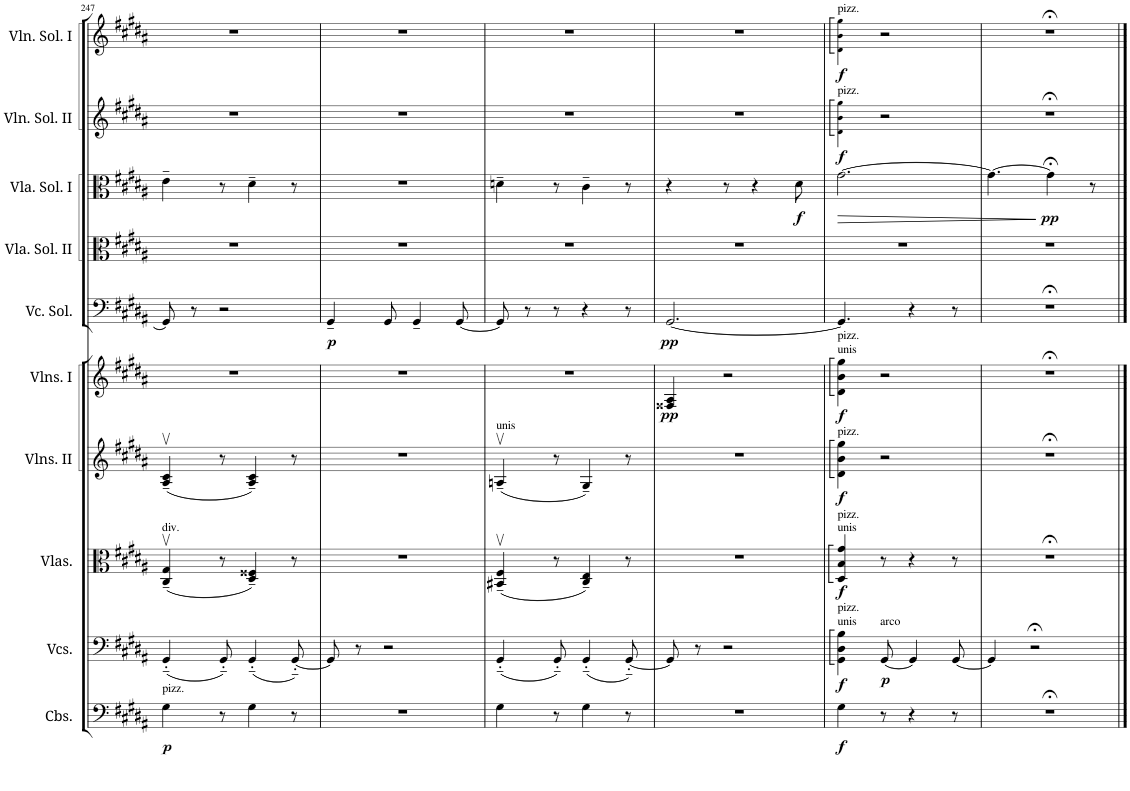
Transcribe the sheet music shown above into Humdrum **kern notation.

**kern	**dynam	**kern	**dynam	**kern	**dynam	**kern	**dynam	**kern	**dynam	**kern	**dynam	**kern	**kern	**dynam	**kern	**dynam	**kern	**dynam
*part10	*part10	*part9	*part9	*part8	*part8	*part7	*part7	*part6	*part6	*part5	*part5	*part4	*part3	*part3	*part2	*part2	*part1	*part1
*staff10	*staff10	*staff9	*staff9	*staff8	*staff8	*staff7	*staff7	*staff6	*staff6	*staff5	*staff5	*staff4	*staff3	*staff3	*staff2	*staff2	*staff1	*staff1
*I"Contrabasses	*	*I"Violoncellos	*	*I"Violas	*	*I"Violins II	*	*I"Violins I	*	*I"Violoncello Solo	*	*I"Viola Solo II	*I"Viola Solo I	*	*I"Violin Solo II	*	*I"Violin Solo I	*
*I'Cbs.	*	*I'Vcs.	*	*I'Vlas.	*	*I'Vlns. II	*	*I'Vlns. I	*	*I'Vc. Sol.	*	*I'Vla. Sol. II	*I'Vla. Sol. I	*	*I'Vln. Sol. II	*	*I'Vln. Sol. I	*
!!LO:PB:g=z
*clefF4	*	*clefF4	*	*clefC3	*	*clefG2	*	*clefG2	*	*clefF4	*	*clefC3	*clefC3	*	*clefG2	*	*clefG2	*
*Trd7c12	*	*	*	*	*	*	*	*	*	*	*	*	*	*	*	*	*	*
*k[f#c#g#d#a#]	*	*k[f#c#g#d#a#]	*	*k[f#c#g#d#a#]	*	*k[f#c#g#d#a#]	*	*k[f#c#g#d#a#]	*	*k[f#c#g#d#a#]	*	*k[f#c#g#d#a#]	*k[f#c#g#d#a#]	*	*k[f#c#g#d#a#]	*	*k[f#c#g#d#a#]	*
*M6/8	*	*M6/8	*	*M6/8	*	*M6/8	*	*M6/8	*	*M6/8	*	*M6/8	*M6/8	*	*M6/8	*	*M6/8	*
=247	=247	=247	=247	=247	=247	=247	=247	=247	=247	=247	=247	=247	=247	=247	=247	=247	=247	=247
!	!	!	!	!LO:TX:a:t=div.	!	!	!	!	!	!	!	!	!	!	!	!	!	!
!LO:TX:a:t=pizz.	!	!	!	!	!	!	!	!	!	!	!	!	!	!	!	!	!	!
!	!LO:DY:b	!	!	!	!	!	!	!	!	!	!	!	!	!	!	!	!	!
4G#\	p	(4GG#'~/	.	(4C#/v~ 4G#/v~	.	(4A#/v~ 4c#/v~	.	2.r	.	8GG#/]	.	2.r	4e~\	.	2.r	.	2.r	.
.	.	.	.	.	.	.	.	.	.	8r	.	.	.	.	.	.	.	.
8r	.	8GG#'~/)	.	8r	.	8r	.	.	.	2r	.	.	8r	.	.	.	.	.
4G#\	.	(4GG#'~/	.	4D#/~ 4F##X/~)	.	4A#/~ 4c#/~)	.	.	.	.	.	.	4d#~\	.	.	.	.	.
8r	.	[8GG#'~/)	.	8r	.	8r	.	.	.	.	.	.	8r	.	.	.	.	.
=248	=248	=248	=248	=248	=248	=248	=248	=248	=248	=248	=248	=248	=248	=248	=248	=248	=248	=248
!	!	!	!	!	!	!	!	!	!	!	!LO:DY:b	!	!	!	!	!	!	!
2.r	.	8GG#/]	.	2.r	.	2.r	.	2.r	.	4GG#~/	p	2.r	2.r	.	2.r	.	2.r	.
.	.	8r	.	.	.	.	.	.	.	.	.	.	.	.	.	.	.	.
.	.	2r	.	.	.	.	.	.	.	8GG#/	.	.	.	.	.	.	.	.
.	.	.	.	.	.	.	.	.	.	4GG#~/	.	.	.	.	.	.	.	.
.	.	.	.	.	.	.	.	.	.	[8GG#/	.	.	.	.	.	.	.	.
=249	=249	=249	=249	=249	=249	=249	=249	=249	=249	=249	=249	=249	=249	=249	=249	=249	=249	=249
!	!	!	!	!	!	!LO:TX:a:t=unis	!	!	!	!	!	!	!	!	!	!	!	!
4G#\	.	(4GG#'~/	.	(4BB#X/v~ 4F#/v~	.	(4Anv~/	.	2.r	.	8GG#/]	.	2.r	4dn~\	.	2.r	.	2.r	.
.	.	.	.	.	.	.	.	.	.	8r	.	.	.	.	.	.	.	.
8r	.	8GG#'~/)	.	8r	.	8r	.	.	.	8r	.	.	8r	.	.	.	.	.
4G#\	.	(4GG#'~/	.	4C#/~ 4E/~)	.	4G#~/)	.	.	.	4r	.	.	4c#~\	.	.	.	.	.
8r	.	[8GG#'~/)	.	8r	.	8r	.	.	.	8r	.	.	8r	.	.	.	.	.
=250	=250	=250	=250	=250	=250	=250	=250	=250	=250	=250	=250	=250	=250	=250	=250	=250	=250	=250
!	!	!	!	!	!	!	!	!	!LO:DY:b	!	!LO:DY:b	!	!	!	!	!	!	!
2.r	.	8GG#/]	.	2.r	.	2.r	.	4F##X/ 4A#/	pp	[2.GG#/	pp	2.r	4r	.	2.r	.	2.r	.
.	.	8r	.	.	.	.	.	.	.	.	.	.	.	.	.	.	.	.
.	.	2r	.	.	.	.	.	2r	.	.	.	.	8r	.	.	.	.	.
.	.	.	.	.	.	.	.	.	.	.	.	.	4r	.	.	.	.	.
!	!	!	!	!	!	!	!	!	!	!	!	!	!	!LO:DY:b	!	!	!	!
.	.	.	.	.	.	.	.	.	.	.	.	.	8d#\	f	.	.	.	.
=251	=251	=251	=251	=251	=251	=251	=251	=251	=251	=251	=251	=251	=251	=251	=251	=251	=251	=251
!	!	!	!	!	!	!	!	!	!	!	!	!	!	!	!	!	!LO:TX:a:t=pizz.	!
!	!	!	!	!	!	!	!	!	!	!	!	!	!	!	!LO:TX:a:t=pizz.	!	!	!
!	!	!	!	!	!	!	!	!LO:TX:a:t=unis	!	!	!	!	!	!	!	!	!	!
!	!	!	!	!	!	!	!	!LO:TX:a:t=pizz.	!	!	!	!	!	!	!	!	!	!
!	!	!	!	!	!	!LO:TX:a:t=pizz.	!	!	!	!	!	!	!	!	!	!	!	!
!	!	!	!	!LO:TX:a:t=unis	!	!	!	!	!	!	!	!	!	!	!	!	!	!
!	!	!	!	!LO:TX:a:t=pizz.	!	!	!	!	!	!	!	!	!	!	!	!	!	!
!	!	!LO:TX:a:t=unis	!	!	!	!	!	!	!	!	!	!	!	!	!	!	!	!
!	!	!LO:TX:a:t=pizz.	!	!	!	!	!	!	!	!	!	!	!	!	!	!	!	!
!	!LO:DY:b	!	!LO:DY:b	!	!LO:DY:b	!	!LO:DY:b	!	!LO:DY:b	!	!	!	!	!LO:HP:b	!	!LO:DY:b	!	!LO:DY:b
4G#\	f	4GG#\:: 4D#\:: 4B\::	f	4D#/:: 4B/:: 4g#/::	f	4d#\:: 4b\:: 4gg#\::	f	4d#\:: 4b\:: 4gg#\::	f	4.GG#/]	.	2.r	[2.g#\	>	4d#\:: 4b\:: 4gg#\::	f	4d#\:: 4b\:: 4gg#\::	f
!	!	!LO:TX:a:t=arco	!	!	!	!	!	!	!	!	!	!	!	!	!	!	!	!
!	!	!	!LO:DY:b	!	!	!	!	!	!	!	!	!	!	!	!	!	!	!
8r	.	[8GG#/	p	8r	.	2r	.	2r	.	.	.	.	.	.	2r	.	2r	.
4r	.	4GG#/]	.	4r	.	.	.	.	.	4r	.	.	.	.	.	.	.	.
8r	.	[8GG#/	.	8r	.	.	.	.	.	8r	.	.	.	.	.	.	.	.
=252	=252	=252	=252	=252	=252	=252	=252	=252	=252	=252	=252	=252	=252	=252	=252	=252	=252	=252
2.r;<	.	4GG#/]	.	2.r;<	.	2.r;<	.	2.r;<	.	2.r;<	.	2.r	4.g#\_	.	2.r;<	.	2.r;<	.
.	.	2r;<	.	.	.	.	.	.	.	.	.	.	.	.	.	.	.	.
!	!	!	!	!	!	!	!	!	!	!	!	!	!	!LO:DY:n=1:b	!	!	!	!
.	.	.	.	.	.	.	.	.	.	.	.	.	4g#;<\]	] pp	.	.	.	.
.	.	.	.	.	.	.	.	.	.	.	.	.	8r	.	.	.	.	.
==	==	==	==	==	==	==	==	==	==	==	==	==	==	==	==	==	==	==
*-	*-	*-	*-	*-	*-	*-	*-	*-	*-	*-	*-	*-	*-	*-	*-	*-	*-	*-
